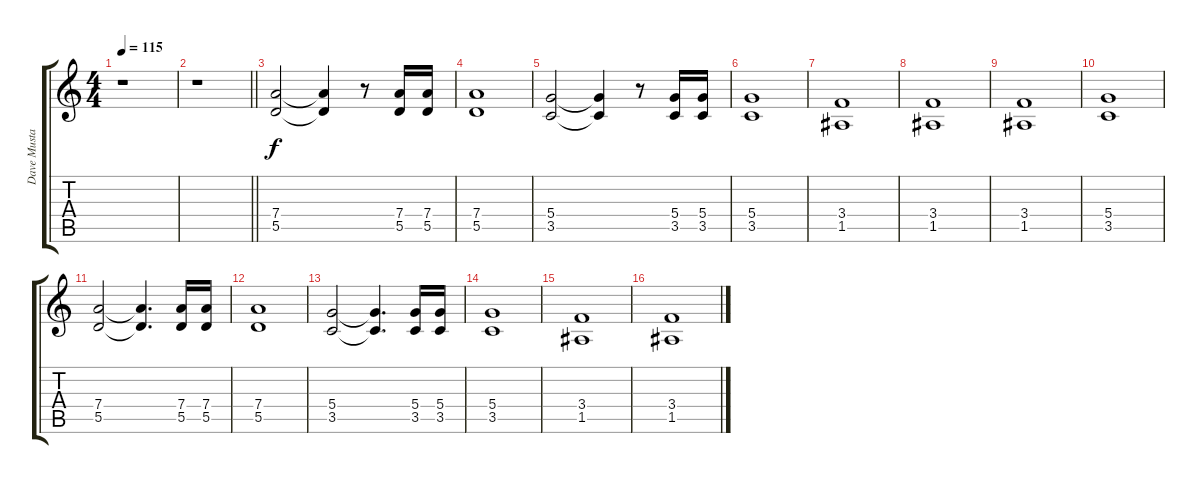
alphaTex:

\track ("Dave Mustaine" "Dave Musta") {instrument distortionguitar}
\staff {score tabs}
\tuning (E4 B3 G3 D3 A2 E2) {hide}
\ts (4 4)
\tempo 115
\clef g2
\ks c
r.1{dy f} |
\barLineRight lightlight
r.1 |
(7.4 5.5).2 (7.4{t} 5.5{t}).4 r.8 (7.4 5.5).16 (7.4 5.5).16 |
(7.4 5.5).1 |
(5.4 3.5).2 (5.4{t} 3.5{t}).4 r.8 (5.4 3.5).16 (5.4 3.5).16 |
(5.4 3.5).1 |
(3.4 1.5).1 |
(3.4 1.5).1 |
(3.4 1.5).1 |
(5.4 3.5).1 |
(7.4 5.5).2 (7.4{t} 5.5{t}).4{d} (7.4 5.5).16 (7.4 5.5).16 |
(7.4 5.5).1 |
(5.4 3.5).2 (5.4{t} 3.5{t}).4{d} (5.4 3.5).16 (5.4 3.5).16 |
(5.4 3.5).1 |
(3.4 1.5).1 |
(3.4 1.5).1
